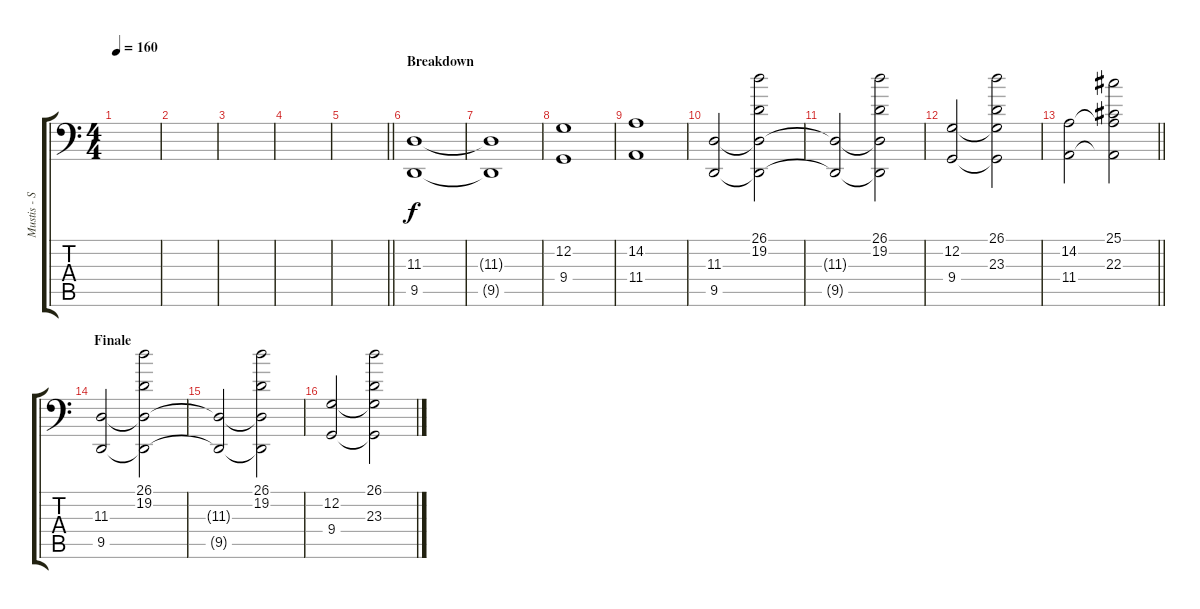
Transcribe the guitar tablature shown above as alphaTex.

\track ("Mustis - Strings" "Mustis - S") {instrument synthstrings1}
\staff {score tabs}
\tuning (C3 G2 Eb2 Bb1 F1 C1) {hide}
\ts (4 4)
\tempo 160
\clef f4
\ks c
|
|
|
|
\barLineRight lightlight
|
\section ("" "Breakdown")
(11.3 9.5).1{volume 13 instrument stringensemble1} |
(11.3{t} 9.5{t}).1 |
(12.2 9.4).1 |
(14.2 11.4).1 |
(11.3 9.5).2 (26.1 19.2 11.3{t} 9.5{t}).2 |
(11.3{t} 9.5{t}).2 (26.1 19.2 11.3{t} 9.5{t}).2 |
(12.2 9.4).2 (26.1 12.2{t} 23.3 9.4{t}).2 |
\barLineRight lightlight
(14.2 11.4).2 (25.1 14.2{t} 22.3 11.4{t}).2 |
\section ("" "Finale")
(11.3 9.5).2 (26.1 19.2 11.3{t} 9.5{t}).2 |
(11.3{t} 9.5{t}).2 (26.1 19.2 11.3{t} 9.5{t}).2 |
(12.2 9.4).2 (26.1 12.2{t} 23.3 9.4{t}).2
